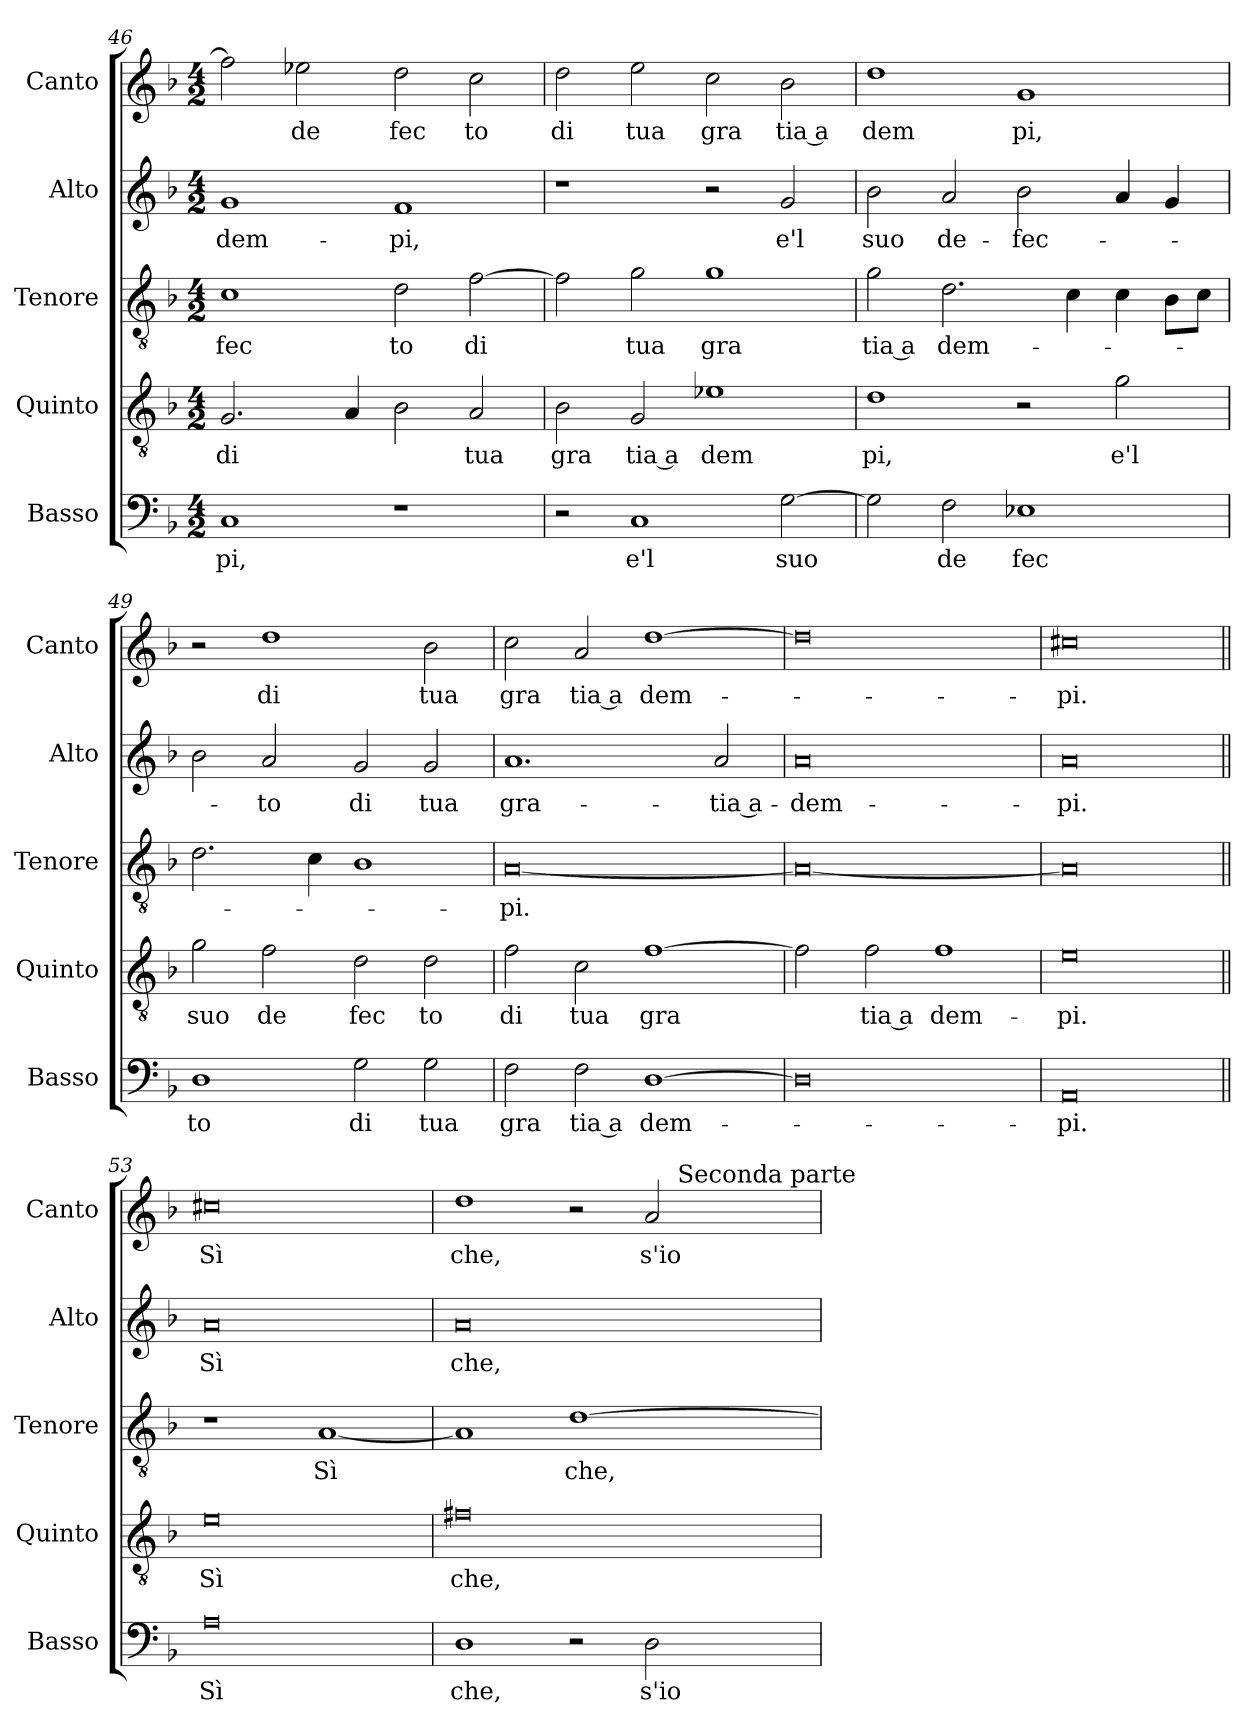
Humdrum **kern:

**kern	**text	**kern	**text	**kern	**text	**kern	**text	**kern	**text
*part5	*part5	*part4	*part4	*part3	*part3	*part2	*part2	*part1	*part1
*staff5	*staff5	*staff4	*staff4	*staff3	*staff3	*staff2	*staff2	*staff1	*staff1
*I"Basso	*	*I"Quinto	*	*I"Tenore	*	*I"Alto	*	*I"Canto	*
*I'Basso	*	*I'Quinto	*	*I'Tenore	*	*I'Alto	*	*I'Canto	*
*clefF4	*	*clefGv2	*	*clefGv2	*	*clefG2	*	*clefG2	*
*k[b-]	*	*k[b-]	*	*k[b-]	*	*k[b-]	*	*k[b-]	*
*F:	*	*F:	*	*F:	*	*F:	*	*F:	*
*M4/2	*	*M4/2	*	*M4/2	*	*M4/2	*	*M4/2	*
=46	=46	=46	=46	=46	=46	=46	=46	=46	=46
1C	pi,	2.G/	di	1c	fec	1g	-dem-	2ff\]	.
.	.	.	.	.	.	.	.	2ee-X\	de
.	.	4A/	.	.	.	.	.	.	.
1r	.	2B-\	.	2d\	to	1f	-pi,	2dd\	fec
.	.	2A/	tua	[2f\	di	.	.	2cc\	to
!!LO:PB:g=z
=47	=47	=47	=47	=47	=47	=47	=47	=47	=47
2r	.	2B-\	gra	2f\]	.	1r	.	2dd\	di
1C	e'l	2G/	tia a	2g\	tua	.	.	2ee\	tua
.	.	1e-X	dem	1g	gra	2r	.	2cc\	gra
[2G\	suo	.	.	.	.	2g/	e'l	2b-\	tia a
=48	=48	=48	=48	=48	=48	=48	=48	=48	=48
2G\]	.	1d	pi,	2g\	tia a	2b-\	suo	1dd	dem
2F\	de	.	.	2.d\	dem-	2a/	de-	.	.
1E-X	fec	2r	.	.	.	2b-\	-fec-	1g	pi,
.	.	.	.	4c\	.	.	.	.	.
.	.	2g\	e'l	4c\	.	4a/	.	.	.
.	.	.	.	8B-\L	.	4g/	.	.	.
.	.	.	.	8c\J	.	.	.	.	.
!!LO:LB:g=z
=49	=49	=49	=49	=49	=49	=49	=49	=49	=49
1D	to	2g\	suo	2.d\	.	2b-\	.	2r	.
.	.	2f\	de	.	.	2a/	-to	1dd	di
.	.	.	.	4c\	.	.	.	.	.
2G\	di	2d\	fec	1B-	.	2g/	di	.	.
2G\	tua	2d\	to	.	.	2g/	tua	2b-\	tua
=50	=50	=50	=50	=50	=50	=50	=50	=50	=50
2F\	gra	2f\	di	[0A	-pi.	1.a	gra-	2cc\	gra
2F\	tia a	2c\	tua	.	.	.	.	2a/	tia a
[1D	dem-	[1f	gra	.	.	.	.	[1dd	dem-
.	.	.	.	.	.	2a/	tia a-	.	.
=51	=51	=51	=51	=51	=51	=51	=51	=51	=51
0D]	.	2f\]	.	0A_	.	0a	-dem-	0dd]	.
.	.	2f\	tia a	.	.	.	.	.	.
.	.	1f	dem-	.	.	.	.	.	.
=52	=52	=52	=52	=52	=52	=52	=52	=52	=52
0AA	-pi.	0e	-pi.	0A]	.	0a	-pi.	0cc#X	-pi.
=53||	=53||	=53||	=53||	=53||	=53||	=53||	=53||	=53||	=53||
0A	Sì	0e	Sì	1r	.	0a	Sì	0cc#X	Sì
.	.	.	.	[1A	Sì	.	.	.	.
=54	=54	=54	=54	=54	=54	=54	=54	=54	=54
*	*	*	*	*	*	*	*	*^	*
1D	che,	0f#X	che,	1A]	.	0a	che,	1dd	1ryy	che,
2r	.	.	.	[1d	che,	.	.	2r	2ryy	.
2D\	s'io	.	.	.	.	.	.	2a/	8ryy	s'io
!	!	!	!	!	!	!	!	!	!LO:TX:a:t=Seconda parte	!
.	.	.	.	.	.	.	.	.	4.ryy	.
*	*	*	*	*	*	*	*	*v	*v	*
=	=	=	=	=	=	=	=	=	=
*-	*-	*-	*-	*-	*-	*-	*-	*-	*-
